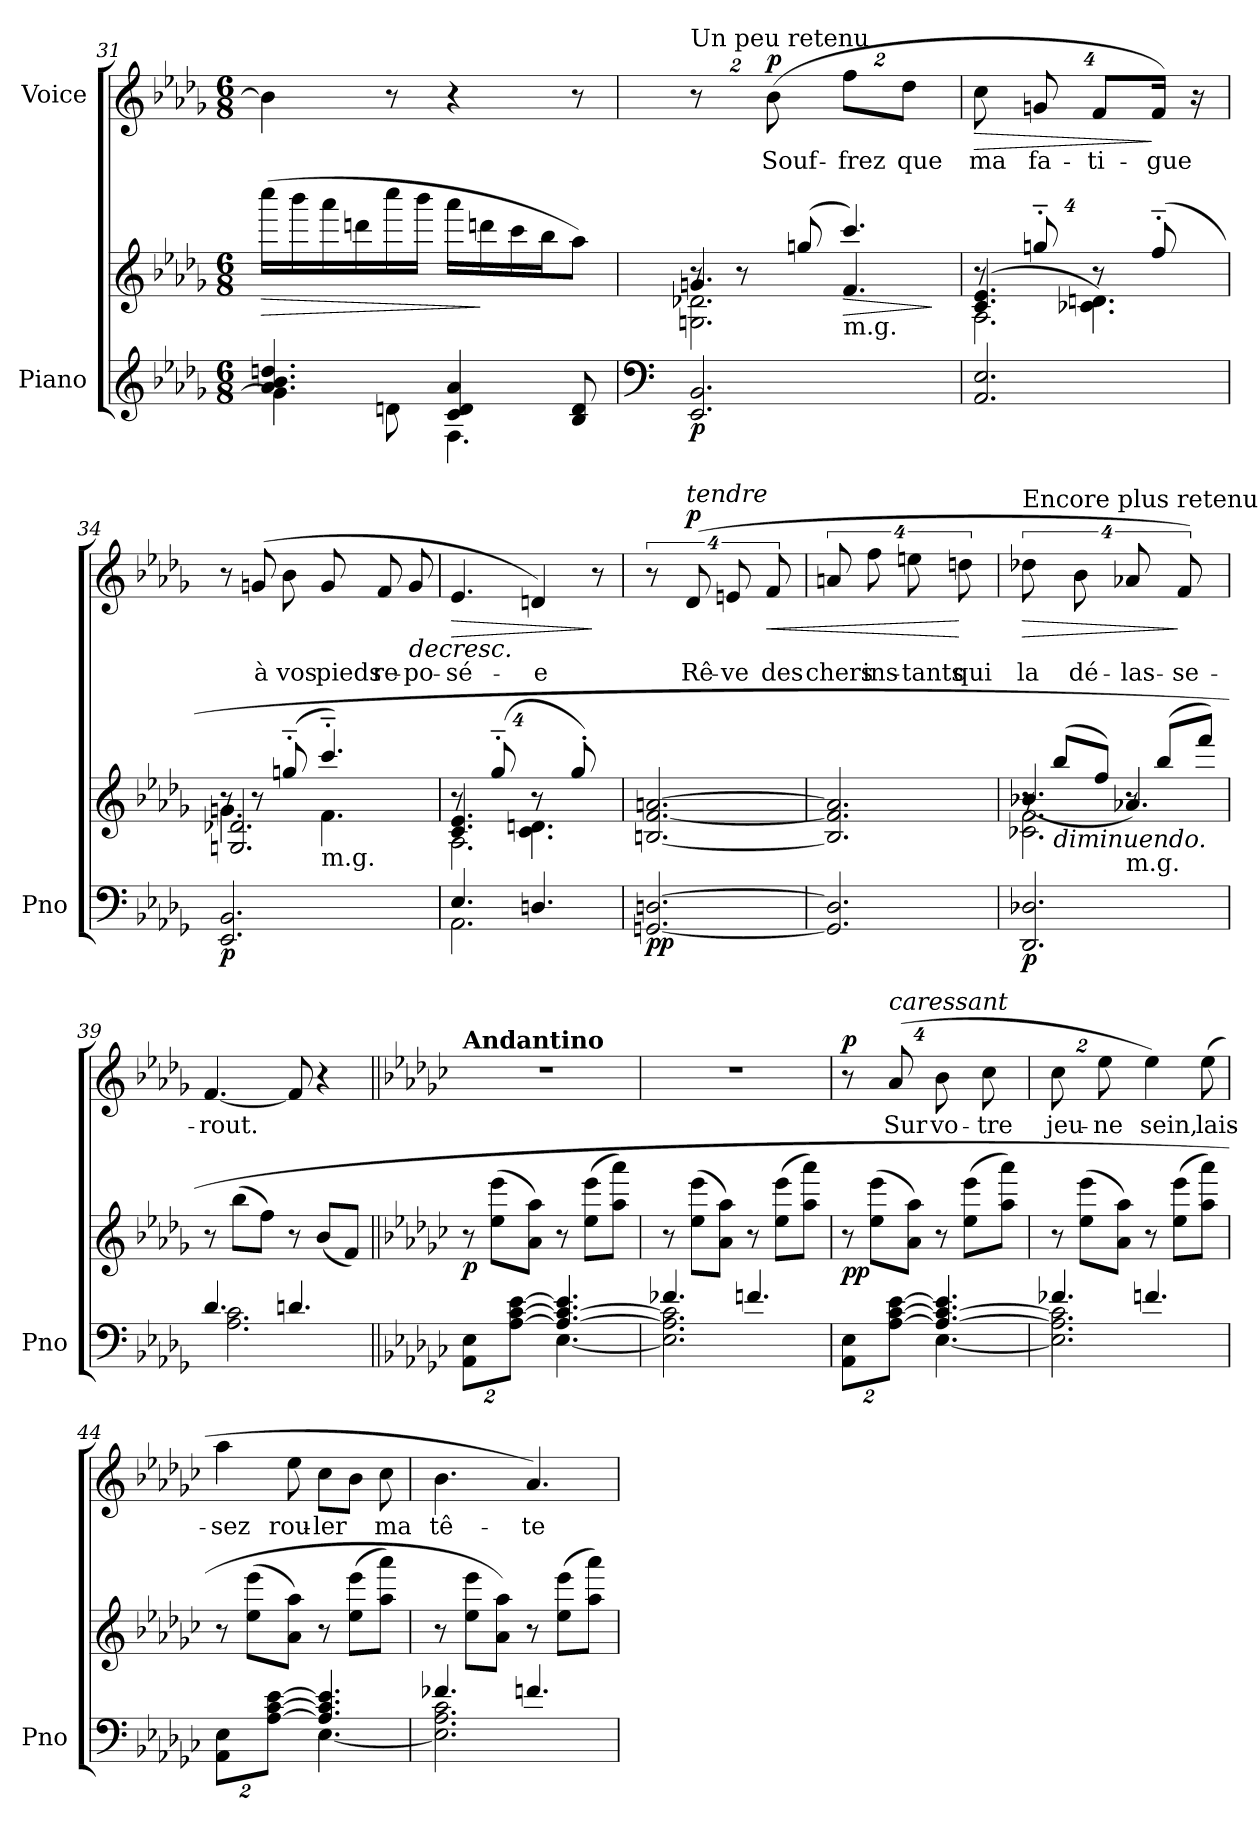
**kern	**kern	**dynam	**kern	**text	**dynam
*part2	*part2	*part2	*part1	*part1	*part1
*staff3	*staff2	*staff2/3	*staff1	*staff1	*staff1
*I"Piano	*	*	*I"Voice	*	*
*I'Pno	*	*	*	*	*
*clefG2	*clefG2	*	*clefG2	*	*
*k[b-e-a-d-g-]	*k[b-e-a-d-g-]	*	*k[b-e-a-d-g-]	*	*
*M6/8	*M6/8	*	*M6/8	*	*
=31	=31	=31	=31	=31	=31
*^	*	*	*	*	*
!	!	!	!LO:HP:b	!	!	!
4.a-/ 4.b-/ 4.ddn/	4gn\]	(16cccc\LL	>	4b-\]	.	.
.	.	16bbb-\	.	.	.	.
.	.	16aaa-\	.	.	.	.
.	.	16dddn\	.	.	.	.
.	8dn\	16cccc\	.	8r	.	.
.	.	16bbb-\JJ	.	.	.	.
4c/ 4d/ 4a-/	4.F\	16aaa-\LL	.	4r	.	.
.	.	16dddn\	]	.	.	.
.	.	16ccc\	.	.	.	.
.	.	16bb-\J	.	.	.	.
8B-/ 8d/	.	8aa-\J)	.	8r	.	.
*v	*v	*	*	*	*	*
=32	=32	=32	=32	=32	=32
*clefF4	*	*	*	*	*
*	*^	*	*	*	*
*	*	*^	*	*	*	*
*	*	*	*	*	*Xbrackettup	*	*
!	!	!	!	!	!LO:TX:t=Un peu retenu	!	!
!	!	!	!	!LO:DY:b=2	!	!	!
2.EE-/ 2.BB-/	8r	(4.gn/	2.Gn\ 2.d-X\	p	16%3r	.	.
.	8r	.	.	.	.	.	.
!	!	!	!	!	!	!	!LO:DY:b
.	.	.	.	.	(16%3b-\	Souf-	p
.	(8ggn/	.	.	.	.	.	.
!	!LO:TX:b:t=m.g.	!	!	!	!	!	!
!	!	!	!	!LO:HP:b	!	!	!
.	4.ccc/)	4.f/	.	>	16%3ff\L	-frez	.
.	.	.	.	.	16%3dd-\J	que	.
*	*v	*v	*v	*	*	*	*
.	.	]	.	.	.
=33	=33	=33	=33	=33	=33
*	*Xbrackettup	*	*	*	*
*	*^	*	*	*	*
*	*	*^	*	*	*	*
!	!	!	!	!	!	!	!LO:HP:b
2.AA-/ 2.E-/	16%3r	(4.c/ 4.e-/	2.A-\	.	16%3cc\	ma	>
.	(16%3ggn'~/	.	.	.	16%3gn/	fa-	.
.	16%3r	4.c-X\ 4.dn\)	.	.	16%3f/L	-ti-	.
.	(16%3ff'~/	.	.	.	32%3f/Jk)	-gue	]
.	.	.	.	.	32%3r	.	.
=34	=34	=34	=34	=34	=34	=34	=34
!	!	!	!	!LO:DY:b=2	!	!	!
2.EE-/ 2.BB-/	8r	4.gn\	2.Gn/ 2.d-X/	p	8r	.	.
.	8r	.	.	.	(8gn/	à	.
.	(8ggn'~/	.	.	.	8b-\	vos	.
!	!LO:TX:b:t=m.g.	!	!	!	!	!	!
.	4.ccc'~/)	4.f\	.	.	8g/	pieds	.
.	.	.	.	.	8f/	re-	.
!	!	!	!	!	!	!	!LO:HP:b
.	.	.	.	.	8g/	-po-	>
=35	=35	=35	=35	=35	=35	=35	=35
*^	*	*	*	*	*	*	*
!	!	!	!	!	!	!	!	!LO:HP:b
4.E-/	2.AA-\	16%3r	(4.c/ 4.e-/	2.A-\	.	4.e-/	-sé-	>
.	.	(16%3gg-'~/	.	.	.	.	.	.
4.Dn/	.	16%3r	(4.c\ 4.dn\	.	.	4dn/)	-e	.
.	.	16%3gg-'/)	.	.	.	.	.	.
.	.	.	.	.	.	8r	.	] ]
*v	*v	*	*	*	*	*	*	*
*	*v	*v	*v	*	*	*	*
=36	=36	=36	=36	=36	=36
*	*	*	*brackettup	*	*
!	!	!LO:DY:b=2	!	!	!
[2.GGn/ [2.Dn/	[2.Bn/ [2.f/ [2.an/	pp	16%3r	.	.
!	!	!	!LO:TX:i:t=tendre	!	!
!	!	!	!	!	!LO:DY:b
.	.	.	(16%3d-/	Rê-	p
.	.	.	16%3en/	-ve	.
!	!	!	!	!	!LO:HP:b
.	.	.	16%3f/	des	<
=37	=37	=37	=37	=37	=37
2.GG/] 2.D/]	2.B/] 2.f/] 2.a/]	.	16%3an/	chers	.
.	.	.	16%3ff\	ins-	.
.	.	.	16%3een\	-tants	.
.	.	.	16%3ddn\	qui	[
=38	=38	=38	=38	=38	=38
*	*^	*	*	*	*
*	*	*^	*	*	*	*
!	!	!	!	!	!LO:TX:t=Encore plus retenu	!	!
!	!	!	!	!LO:DY:b=2	!	!	!LO:HP:b
2.DD-/ 2.D-X/	8r	(4.b-X/	2.c-X\ 2.f\	p	16%3dd-X\	la	>
!	!LO:TX:b:i:t=diminuendo.	!	!	!	!	!	!
.	(8bb-/L	.	.	.	.	.	.
.	.	.	.	.	16%3b-\	dé-	.
.	8ff/J)	.	.	.	.	.	.
!	!LO:TX:b:t=m.g.	!	!	!	!	!	!
.	8r	4.a-X/)	.	.	16%3a-X/	-las-	.
.	(8bb-/L	.	.	.	.	.	.
.	.	.	.	.	16%3f/)	-se-	]
.	8fff/J)	.	.	.	.	.	.
*	*v	*v	*v	*	*	*	*
=39	=39	=39	=39	=39	=39
*^	*	*	*	*	*
4.d-/	2.A-\ 2.c\	8r	.	[4.f/	-rout.	.
.	.	(8bb-\L	.	.	.	.
.	.	8ff\J)	.	.	.	.
4.dn/	.	8r	.	8f/]	.	.
.	.	(8b-/L	.	4r	.	.
.	.	8f/J)	.	.	.	.
=40||	=40||	=40||	=40||	=40||	=40||	=40||
*k[b-e-a-d-g-c-]	*	*k[b-e-a-d-g-c-]	*	*k[b-e-a-d-g-c-]	*	*
*Xbrackettup	*	*	*	*	*	*
!	!	!	!	!LO:TX:a:B:t=Andantino	!	!
!	!	!	!LO:DY:b	!	!	!
16%3AA-\ 16%3E-\L	4.ryy	8r	p	2.r	.	.
.	.	(8ee-\ 8eee-\L	.	.	.	.
[16%3A-\ [16%3c-\ [16%3e-\J	.	.	.	.	.	.
.	.	8a-\ 8aa-\J)	.	.	.	.
4.A-/_ 4.c-/_ 4.e-/]	[4.E-\	8r	.	.	.	.
.	.	(8ee-\ 8eee-\L	.	.	.	.
.	.	8aa-\ 8aaa-\J)	.	.	.	.
=41	=41	=41	=41	=41	=41	=41
4.f-X/	2.E-\] 2.A-\] 2.c-\]	8r	.	2.r	.	.
.	.	(8ee-\ 8eee-\L	.	.	.	.
.	.	8a-\ 8aa-\J)	.	.	.	.
4.fn/	.	8r	.	.	.	.
.	.	(8ee-\ 8eee-\L	.	.	.	.
.	.	8aa-\ 8aaa-\J)	.	.	.	.
=42	=42	=42	=42	=42	=42	=42
*	*	*	*	*Xbrackettup	*	*
!	!	!	!LO:DY:b	!	!	!LO:DY:b
16%3AA-\ 16%3E-\L	4.ryy	8r	pp	16%3r	.	p
.	.	(8ee-\ 8eee-\L	.	.	.	.
!	!	!	!	!LO:TX:i:t=caressant	!	!
[16%3A-\ [16%3c-\ [16%3e-\J	.	.	.	(16%3a-/	Sur	.
.	.	8a-\ 8aa-\J)	.	.	.	.
4.A-/_ 4.c-/_ 4.e-/]	[4.E-\	8r	.	16%3b-\	vo-	.
.	.	(8ee-\ 8eee-\L	.	.	.	.
.	.	.	.	16%3cc-\	-tre	.
.	.	8aa-\ 8aaa-\J)	.	.	.	.
=43	=43	=43	=43	=43	=43	=43
4.f-X/	2.E-\] 2.A-\] 2.c-\]	8r	.	16%3cc-\	jeu-	.
.	.	(8ee-\ 8eee-\L	.	.	.	.
.	.	.	.	16%3ee-\	-ne	.
.	.	8a-\ 8aa-\J)	.	.	.	.
4.fn/	.	8r	.	4ee-\)	sein,	.
.	.	(8ee-\ 8eee-\L	.	.	.	.
.	.	8aa-\ 8aaa-\J)	.	(8ee-\	lais-	.
=44	=44	=44	=44	=44	=44	=44
16%3AA-\ 16%3E-\L	4.ryy	8r	.	4aa-\	-sez	.
.	.	(8ee-\ 8eee-\L	.	.	.	.
[16%3A-\ [16%3c-\ [16%3e-\J	.	.	.	.	.	.
.	.	8a-\ 8aa-\J)	.	8ee-\	rou-	.
4.A-/] 4.c-/] 4.e-/]	[4.E-\	8r	.	8cc-\L	-ler	.
.	.	(8ee-\ 8eee-\L	.	8b-\J	.	.
.	.	8aa-\ 8aaa-\J)	.	8cc-\	ma	.
=45	=45	=45	=45	=45	=45	=45
4.f-X/	2.E-\] 2.A-\ 2.c-\)	8r	.	4.b-\	tê-	.
.	.	8ee-\ 8eee-\L	.	.	.	.
.	.	8a-\ 8aa-\J)	.	.	.	.
4.fn/	.	8r	.	4.a-/)	-te	.
.	.	(8ee-\ 8eee-\L	.	.	.	.
.	.	8aa-\ 8aaa-\J)	.	.	.	.
*v	*v	*	*	*	*	*
=	=	=	=	=	=
*-	*-	*-	*-	*-	*-
